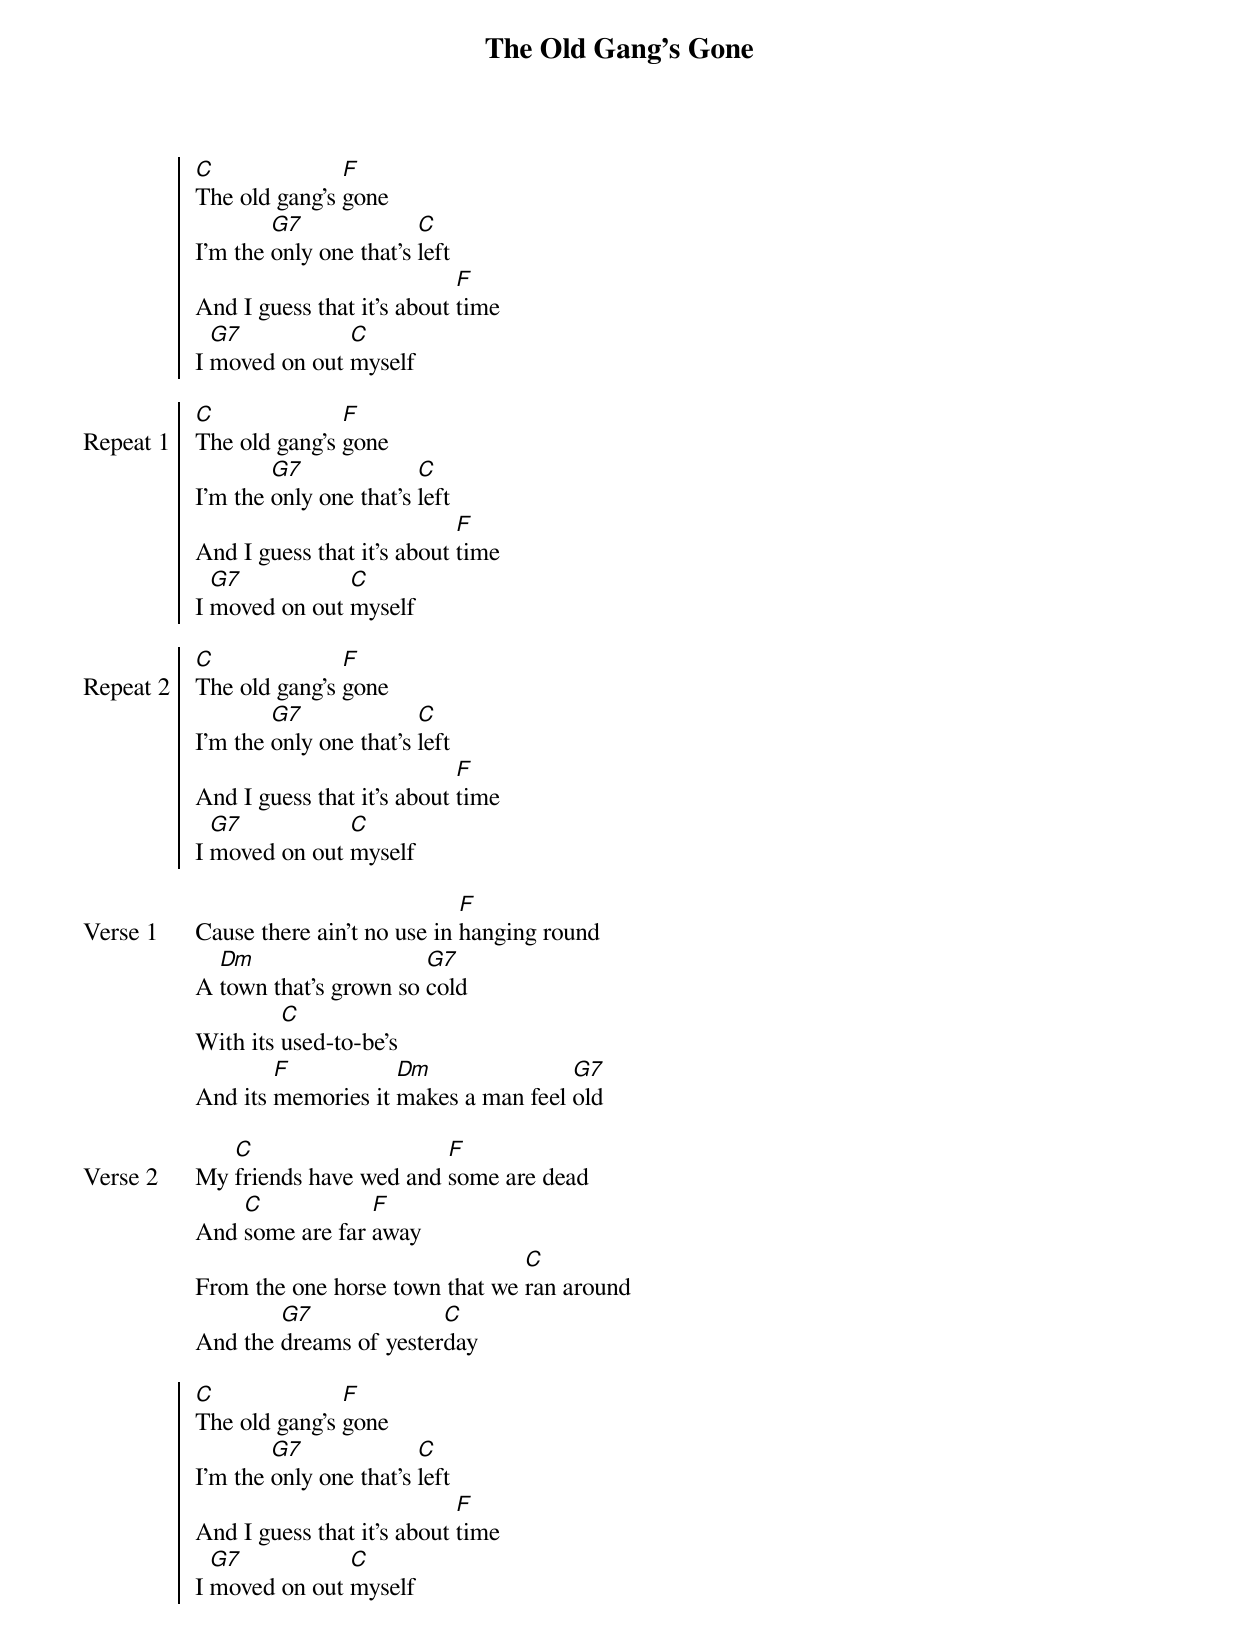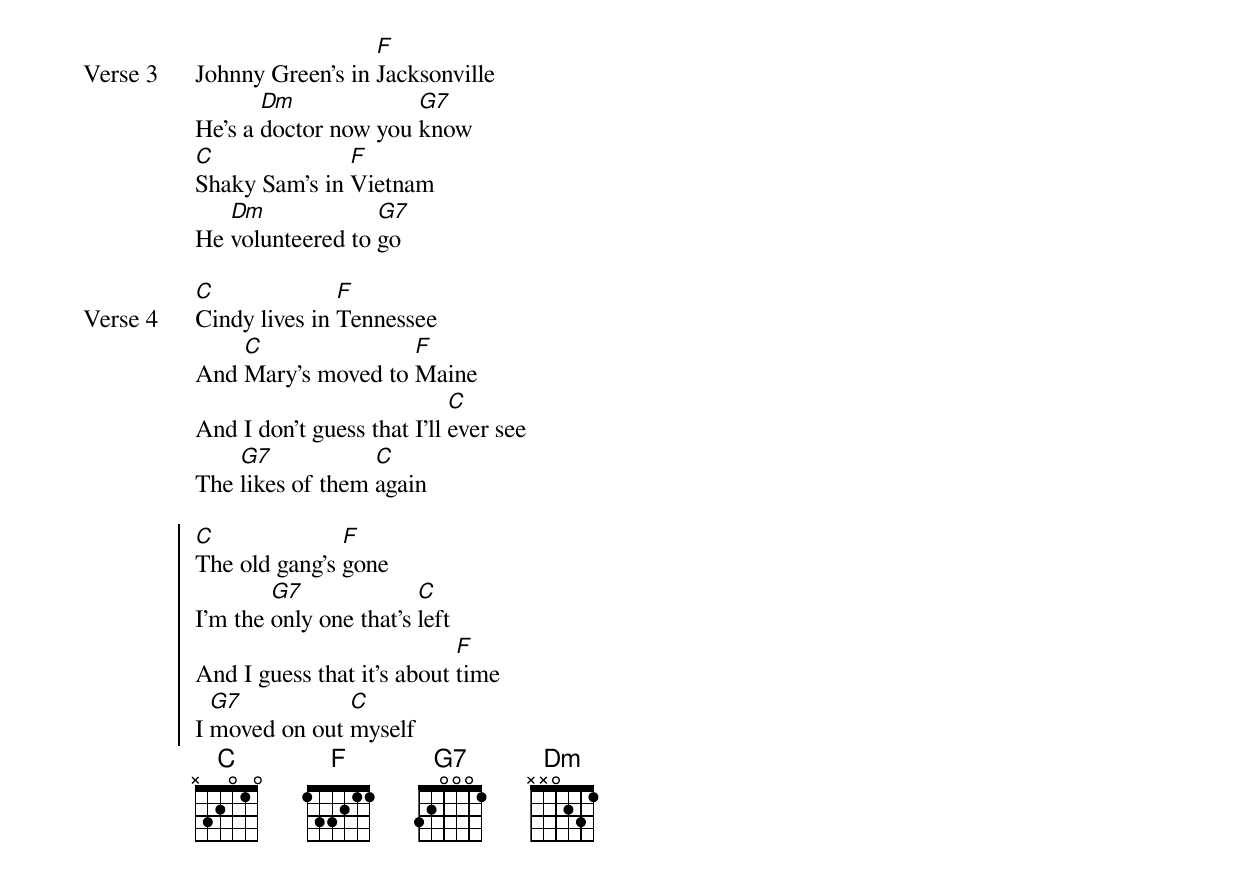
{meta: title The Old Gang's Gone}
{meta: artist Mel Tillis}
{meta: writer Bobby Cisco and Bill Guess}

{start_of_chorus}
[C]The old gang's [F]gone
I'm the [G7]only one that's [C]left
And I guess that it's about [F]time
I [G7]moved on out [C]myself
{end_of_chorus}

{start_of_chorus: Repeat 1}
[C]The old gang's [F]gone
I'm the [G7]only one that's [C]left
And I guess that it's about [F]time
I [G7]moved on out [C]myself
{end_of_chorus}

{start_of_chorus: Repeat 2}
[C]The old gang's [F]gone
I'm the [G7]only one that's [C]left
And I guess that it's about [F]time
I [G7]moved on out [C]myself
{end_of_chorus}

{start_of_verse: Verse 1}
Cause there ain't no use in [F]hanging round
A [Dm]town that's grown so [G7]cold
With its [C]used-to-be's
And its [F]memories it [Dm]makes a man feel [G7]old
{end_of_verse}

{start_of_verse: Verse 2}
My [C]friends have wed and [F]some are dead
And [C]some are far [F]away
From the one horse town that we [C]ran around
And the [G7]dreams of yester[C]day
{end_of_verse}

{start_of_chorus}
[C]The old gang's [F]gone
I'm the [G7]only one that's [C]left
And I guess that it's about [F]time
I [G7]moved on out [C]myself
{end_of_chorus}

{start_of_verse: Verse 3}
Johnny Green's in [F]Jacksonville
He's a [Dm]doctor now you [G7]know
[C]Shaky Sam's in [F]Vietnam
He [Dm]volunteered to [G7]go
{end_of_verse}

{start_of_verse: Verse 4}
[C]Cindy lives in [F]Tennessee
And [C]Mary's moved to [F]Maine
And I don't guess that I'll [C]ever see
The [G7]likes of them [C]again
{end_of_verse}

{start_of_chorus}
[C]The old gang's [F]gone
I'm the [G7]only one that's [C]left
And I guess that it's about [F]time
I [G7]moved on out [C]myself
{end_of_chorus}
